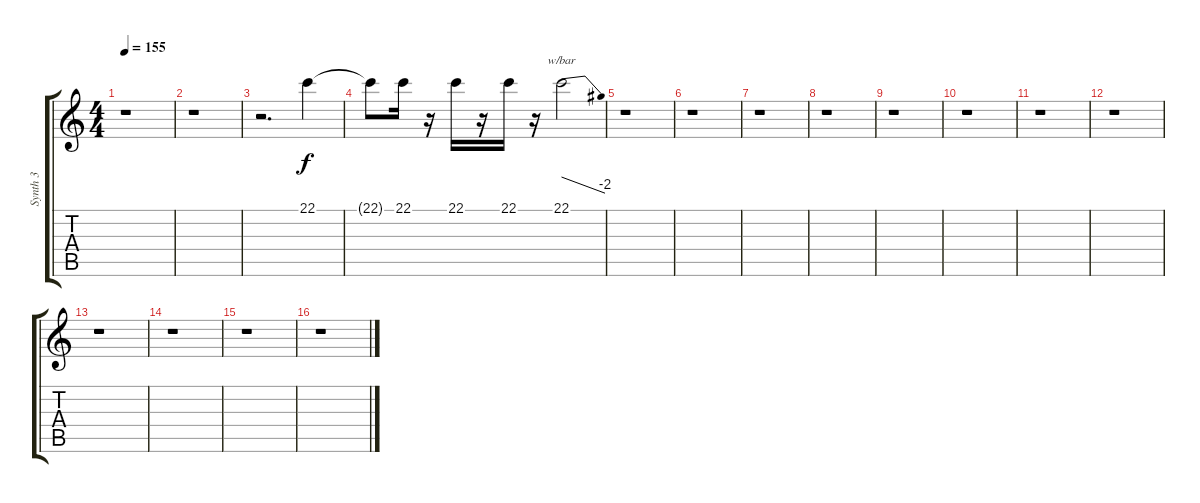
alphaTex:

\track ("Synth 3" "Synth 3") {instrument lead2sawtooth}
\staff {score tabs}
\tuning (D4 A3 F3 C3 G2 C2) {hide}
\ts (4 4)
\tempo 155
\clef g2
\ks c
r.1{dy f} |
r.1 |
r.2{d} 22.1.4 |
22.1{t}.8 22.1.16 r.16 22.1.16 r.16 22.1.16 r.16 22.1.2{tbe (dive default 0 0 60 -8)} |
r.1 |
r.1 |
r.1 |
r.1 |
r.1 |
r.1 |
r.1 |
r.1 |
r.1 |
r.1 |
r.1 |
r.1
